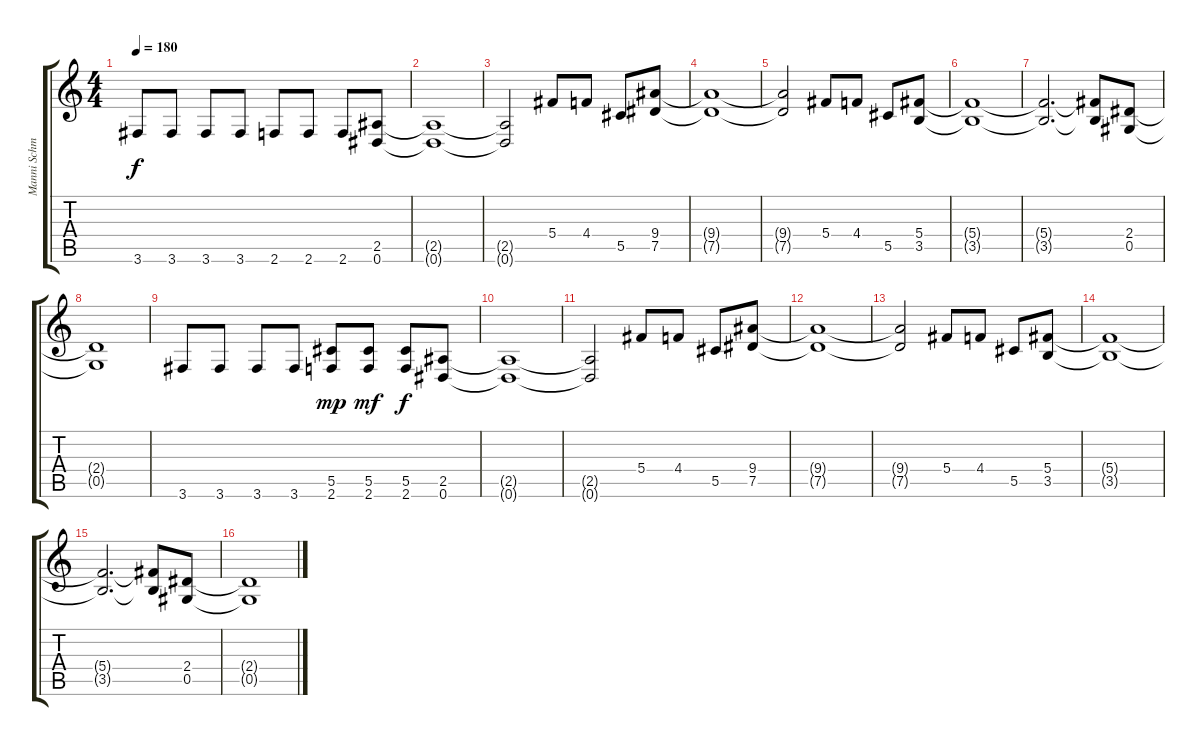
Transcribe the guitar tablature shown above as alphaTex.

\track ("Manni Schmidt" "Manni Schm") {instrument distortionguitar}
\staff {score tabs}
\tuning (Eb4 Bb3 Gb3 Db3 Ab2 Eb2) {hide}
\ts (4 4)
\tempo 180
\clef g2
\ks c
3.6.8{dy f} 3.6.8 3.6.8 3.6.8 2.6.8 2.6.8 2.6.8 (2.5 0.6).8 |
(2.5{t} 0.6{t}).1 |
(2.5{t} 0.6{t}).2 5.4.8 4.4.8 5.5.8 (9.4 7.5).8 |
(9.4{t} 7.5{t}).1 |
(9.4{t} 7.5{t}).2 5.4.8 4.4.8 5.5.8 (5.4 3.5).8 |
(5.4{t} 3.5{t}).1 |
(5.4{t} 3.5{t}).2{d} (5.4{t} 3.5{t}).8 (2.4 0.5).8 |
(2.4{t} 0.5{t}).1 |
3.6.8 3.6.8 3.6.8 3.6.8 (5.5 2.6).8{dy mp} (5.5 2.6).8{dy mf} (5.5 2.6).8{dy f} (2.5 0.6).8 |
(2.5{t} 0.6{t}).1 |
(2.5{t} 0.6{t}).2 5.4.8 4.4.8 5.5.8 (9.4 7.5).8 |
(9.4{t} 7.5{t}).1 |
(9.4{t} 7.5{t}).2 5.4.8 4.4.8 5.5.8 (5.4 3.5).8 |
(5.4{t} 3.5{t}).1 |
(5.4{t} 3.5{t}).2{d} (5.4{t} 3.5{t}).8 (2.4 0.5).8 |
(2.4{t} 0.5{t}).1
